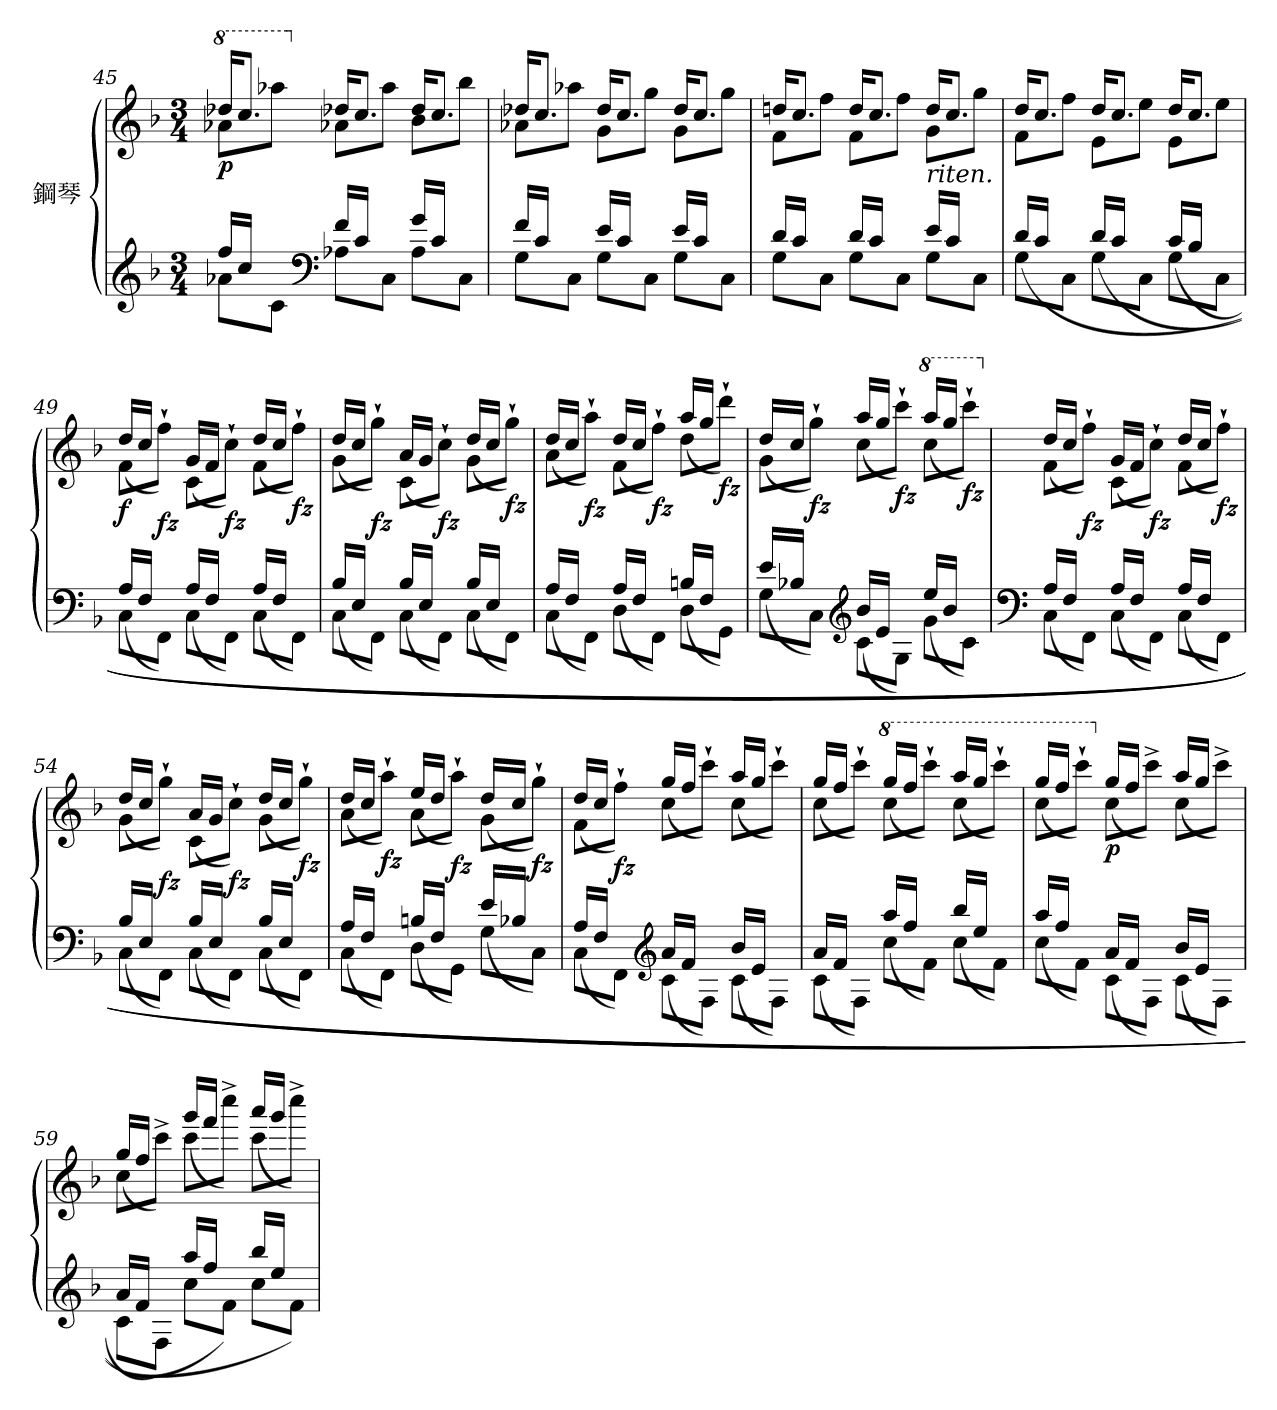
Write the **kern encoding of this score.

**kern	**kern	**dynam
*part1	*part1	*part1
*staff2	*staff1	*staff1/2
*I"鋼琴	*	*
!!LO:PB:g=z
*clefG2	*clefG2	*
*k[b-]	*k[b-]	*
*M3/4	*M3/4	*
=45	=45	=45
*^	*	*
*	*	*8va	*
*	*	*^	*
!	!	!	!	!LO:DY:b
8a-X\L	(>16ff/LL	16ddd-X/KL	8aa-X\L	p
.	16cc/JJ	8.ccc/J	.	.
8c\J	8ryy	.	8aaa-X\J	.
*clefF4	*	*	*	*
*	*	*X8va	*	*
8A-X\L	(>16f/LL	16dd-X/KL	8a-X\L	.
.	16c/JJ	8.cc/J	.	.
8C\J	8ryy	.	8aa-\J	.
8A-\L	(>16g/LL	16dd-/KL	8b-\L	.
.	16c/JJ	8.cc/J	.	.
8C\J	8ryy	.	8bb-\J	.
=46	=46	=46	=46	=46
8G\L	(>16f/LL	16dd-X/KL	8a-X\L	.
.	16c/JJ	8.cc/J	.	.
8C\J	8ryy	.	8aa-X\J)	.
8G\L	(>16e/LL	16dd-/KL	8g\L	.
.	16c/JJ	8.cc/J	.	.
8C\J	8ryy	.	8gg\J)	.
8G\L	(>16e/LL	16dd-/KL	8g\L	.
.	16c/JJ	8.cc/J	.	.
8C\J	8ryy	.	8gg\J)	.
=47	=47	=47	=47	=47
8G\L	(>16d/LL	16ddn/KL	8f\L	.
.	16c/JJ	8.cc/J	.	.
8C\J	8ryy	.	8ff\J)	.
8G\L	(>16d/LL	16dd/KL	8f\L	.
.	16c/JJ	8.cc/J	.	.
8C\J	8ryy	.	8ff\J)	.
*	*	*MM140	*	*
!	!	!LO:TX:b:i:t=riten.	!	!
8G\L	(>16e/LL	16dd/KL	8g\L	.
.	16c/JJ	8.cc/J	.	.
8C\J	8ryy	.	8gg\J)	.
=48	=48	=48	=48	=48
*	*	*MM134	*	*
8G\L	(>16d/LL	16dd/KL	8f\L	.
.	16c/JJ	8.cc/J	.	.
8C\J	8ryy	.	8ff\J)	.
*	*	*MM126	*	*
8G\L	(>16d/LL	16dd/KL	8e\L	.
.	16c/JJ	8.cc/J	.	.
8C\J	8ryy	.	8ee\J)	.
*	*	*MM116	*	*
8G\L	(>16c/LL	16dd/KL	8e\L	.
.	16B-/JJ	8.cc/J	.	.
8C\J	8ryy	.	8ee\J)	.
!!LO:LB:g=z	!!
=49	=49	=49	=49	=49
*	*	*MM144	*	*
!	!	!	!	!LO:DY:b
8C\L	(>16A/LL	8f\L	(>16dd/LL	f
.	16F/JJ	.	16cc/JJ	.
!	!	!	!	!LO:DY:b
8FF\J)	8ryy	8ff`\J)	8ryy	fz
8C\L	(>16A/LL	8c\L	(>16g/LL	.
.	16F/JJ	.	16f/JJ	.
!	!	!	!	!LO:DY:b
8FF\J)	8ryy	8cc`\J)	8ryy	fz
8C\L	(>16A/LL	8f\L	(>16dd/LL	.
.	16F/JJ	.	16cc/JJ	.
!	!	!	!	!LO:DY:b
8FF\J)	8ryy	8ff`\J)	8ryy	fz
=50	=50	=50	=50	=50
8C\L	(>16B-/LL	8g\L	(>16dd/LL	.
.	16E/JJ	.	16cc/JJ	.
!	!	!	!	!LO:DY:b
8FF\J)	8ryy	8gg`\J)	8ryy	fz
8C\L	(>16B-/LL	8c\L	(>16a/LL	.
.	16E/JJ	.	16g/JJ	.
!	!	!	!	!LO:DY:b
8FF\J)	8ryy	8cc`\J)	8ryy	fz
8C\L	(>16B-/LL	8g\L	(>16dd/LL	.
.	16E/JJ	.	16cc/JJ	.
!	!	!	!	!LO:DY:b
8FF\J)	8ryy	8gg`\J)	8ryy	fz
=51	=51	=51	=51	=51
8C\L	(>16A/LL	8a\L	(>16dd/LL	.
.	16F/JJ	.	16cc/JJ	.
!	!	!	!	!LO:DY:b
8FF\J)	8ryy	8aa`\J)	8ryy	fz
8D\L	(>16A/LL	8f\L	(>16dd/LL	.
.	16F/JJ	.	16cc/JJ	.
!	!	!	!	!LO:DY:b
8FF\J)	8ryy	8ff`\J)	8ryy	fz
8D\L	(>16Bn/LL	8dd\L	(>16aa/LL	.
.	16F/JJ	.	16gg/JJ	.
!	!	!	!	!LO:DY:b
8GG\J)	8ryy	8ddd`\J)	8ryy	fz
=52	=52	=52	=52	=52
8G\L	(>16e/LL	8g\L	(>16dd/LL	.
.	16B-X/JJ	.	16cc/JJ	.
!	!	!	!	!LO:DY:b
8C\J)	8ryy	8gg`\J)	8ryy	fz
*clefG2	*	*	*	*
8c\L	(>16b-/LL	8cc\L	(>16aa/LL	.
.	16e/JJ	.	16gg/JJ	.
!	!	!	!	!LO:DY:b
8G\J)	8ryy	8ccc`\J)	8ryy	fz
*	*	*8va	*	*
8g\L	(>16ee/LL	8ccc\L	(>16aaa/LL	.
.	16b-/JJ	.	16ggg/JJ	.
*	*	*MM86	*	*
!	!	!	!	!LO:DY:b
8c\J)	8ryy	8cccc`\J)	8ryy	fz
!!LO:LB:g=z	!!
=53	=53	=53	=53	=53
*clefF4	*	*	*	*
*	*	*X8va	*	*
*	*	*MM144	*	*
8C\L	(>16A/LL	8f\L	(>16dd/LL	.
.	16F/JJ	.	16cc/JJ	.
!	!	!	!	!LO:DY:b
8FF\J)	8ryy	8ff`\J)	8ryy	fz
8C\L	(>16A/LL	8c\L	(>16g/LL	.
.	16F/JJ	.	16f/JJ	.
!	!	!	!	!LO:DY:b
8FF\J)	8ryy	8cc`\J)	8ryy	fz
8C\L	(>16A/LL	8f\L	(>16dd/LL	.
.	16F/JJ	.	16cc/JJ	.
!	!	!	!	!LO:DY:b
8FF\J)	8ryy	8ff`\J)	8ryy	fz
=54	=54	=54	=54	=54
8C\L	(>16B-/LL	8g\L	(>16dd/LL	.
.	16E/JJ	.	16cc/JJ	.
!	!	!	!	!LO:DY:b
8FF\J)	8ryy	8gg`\J)	8ryy	fz
8C\L	(>16B-/LL	8c\L	(>16a/LL	.
.	16E/JJ	.	16g/JJ	.
!	!	!	!	!LO:DY:b
8FF\J)	8ryy	8cc`\J)	8ryy	fz
8C\L	(>16B-/LL	8g\L	(>16dd/LL	.
.	16E/JJ	.	16cc/JJ	.
!	!	!	!	!LO:DY:b
8FF\J)	8ryy	8gg`\J)	8ryy	fz
=55	=55	=55	=55	=55
8C\L	(>16A/LL	8a\L	(>16dd/LL	.
.	16F/JJ	.	16cc/JJ	.
!	!	!	!	!LO:DY:b
8FF\J)	8ryy	8aa`\J)	8ryy	fz
8D\L	(>16Bn/LL	8a\L	(>16ee/LL	.
.	16F/JJ	.	16dd/JJ	.
!	!	!	!	!LO:DY:b
8GG\J)	8ryy	8aa`\J)	8ryy	fz
8G\L	(>16e/LL	8g\L	(>16dd/LL	.
.	16B-X/JJ	.	16cc/JJ	.
!	!	!	!	!LO:DY:b
8C\J)	8ryy	8gg`\J)	8ryy	fz
=56	=56	=56	=56	=56
8C\L	(>16A/LL	8f\L	(>16dd/LL	.
.	16F/JJ	.	16cc/JJ	.
!	!	!	!	!LO:DY:b
8FF\J)	8ryy	8ff`\J)	8ryy	fz
*clefG2	*	*	*	*
8c\L	(>16a/LL	8cc\L	(>16gg/LL	.
.	16f/JJ	.	16ff/JJ	.
8F\J)	8ryy	8ccc`\J)	8ryy	.
8c\L	(>16b-/LL	8cc\L	(>16aa/LL	.
.	16e/JJ	.	16gg/JJ	.
8F\J)	8ryy	8ccc`\J)	8ryy	.
!!LO:LB:g=z	!!
=57	=57	=57	=57	=57
8c\L	(>16a/LL	8cc\L	(>16gg/LL	.
.	16f/JJ	.	16ff/JJ	.
8F\J)	8ryy	8ccc`\J)	8ryy	.
*	*	*8va	*	*
8cc\L	(>16aa/LL	8ccc\L	(>16ggg/LL	.
.	16ff/JJ	.	16fff/JJ	.
8f\J)	8ryy	8cccc`\J)	8ryy	.
8cc\L	(>16bb-/LL	8ccc\L	(>16aaa/LL	.
.	16ee/JJ	.	16ggg/JJ	.
8f\J)	8ryy	8cccc`\J)	8ryy	.
=58	=58	=58	=58	=58
8cc\L	(>16aa/LL	8ccc\L	(>16ggg/LL	.
.	16ff/JJ	.	16fff/JJ	.
8f\J)	8ryy	8cccc`\J)	8ryy	.
*	*	*X8va	*	*
!	!	!	!	!LO:DY:b
8c\L	(>16a/LL	8cc\L	(>16gg/LL	p
.	16f/JJ	.	16ff/JJ	.
8F\J)	8ryy	8ccc^\J)	8ryy	.
8c\L	(>16b-/LL	8cc\L	(>16aa/LL	.
.	16e/JJ	.	16gg/JJ	.
8F\J)	8ryy	8ccc^\J)	8ryy	.
=59	=59	=59	=59	=59
8c\L	16a/LL	8cc\L	(>16gg/LL	.
.	16f/JJ	.	16ff/JJ	.
8F\J)	8ryy	8ccc^\J)	8ryy	.
8cc\L	16aa/LL	8ccc\L	(>16ggg/LL	.
.	16ff/JJ	.	16fff/JJ	.
8f\J)	8ryy	8cccc^\J)	8ryy	.
8cc\L	16bb-/LL	8ccc\L	(>16aaa/LL	.
.	16ee/JJ	.	16ggg/JJ	.
8f\J)	8ryy	8cccc^\J)	8ryy	.
*v	*v	*	*	*
*	*v	*v	*
=	=	=
*-	*-	*-
